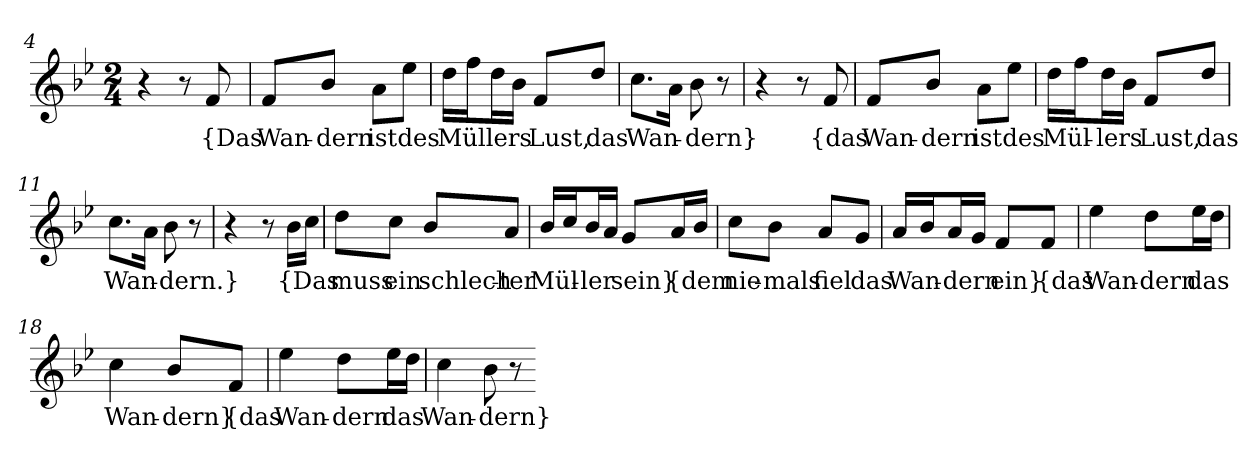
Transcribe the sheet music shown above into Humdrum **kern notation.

**kern	**text
*part1	*part1
*staff1	*staff1
*clefG2	*
*k[b-e-]	*
*B-:	*
*M2/4	*
=4	=4
4r	.
8r	.
8f	{Das
=5	=5
8f/L	Wan-
8b-/J	-dern
8a\L	ist
8ee-\J	des
=6	=6
16dd\LL	Mül
16ff\J	.
16dd\L	-lers
16b-\JJ	.
8f/L	Lust,
8dd/J	das
=7	=7
8.cc\L	Wan-
16a\Jk	.
8b-	-dern}
8r	.
=8	=8
4r	.
8r	.
8f	{das
=9	=9
8f/L	Wan-
8b-/J	-dern
8a\L	ist
8ee-\J	des
=10	=10
16dd\LL	Mül-
16ff\J	.
16dd\L	-lers
16b-\JJ	.
8f/L	Lust,
8dd/J	das
=11	=11
8.cc\L	Wan-
16a\Jk	.
8b-	-dern.}
8r	.
=12	=12
4r	.
8r	.
16b-\LL	{Das
16cc\JJ	.
=13	=13
8dd\L	muss
8cc\J	ein
8b-/L	schlech-
8a/J	-ter
=14	=14
16b-/LL	Mül-
16cc/J	.
16b-/L	-ler
16a/JJ	.
8g/L	sein}
16a/L	{dem
16b-/JJ	.
=15	=15
8cc\L	nie-
8b-\J	-mals
8a/L	fiel
8g/J	das
=16	=16
16a/LL	Wan-
16b-/J	.
16a/L	-dern
16g/JJ	.
8f/L	ein}
8f/J	{das
=17	=17
4ee-	Wan-
8dd\L	-dern
16ee-\L	das
16dd\JJ	.
=18	=18
4cc	Wan-
8b-/L	-dern}
8f/J	{das
=19	=19
4ee-	Wan-
8dd\L	-dern
16ee-\L	das
16dd\JJ	.
=20	=20
4cc	Wan-
8b-	-dern}
8r	.
=-	=-
*-	*-
